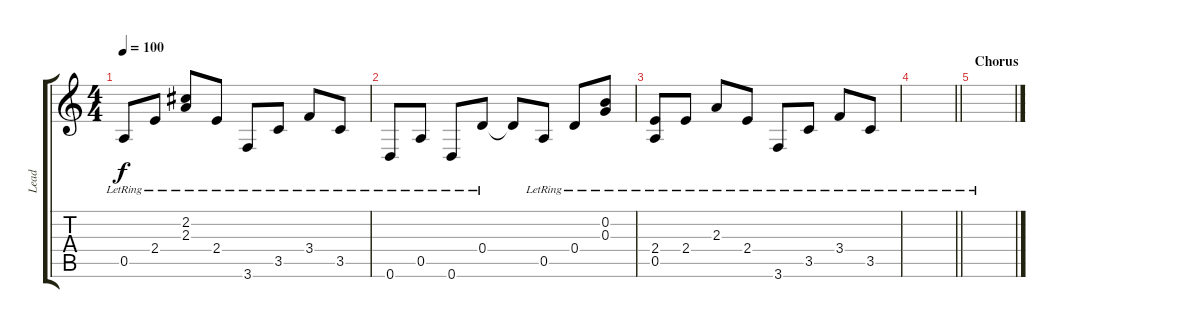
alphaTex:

\track ("Lead" "Lead") {instrument electricguitarclean}
\staff {score tabs}
\tuning (E4 B3 G3 D3 A2 D2) {hide}
\ts (4 4)
\tempo 100
\clef g2
\ks c
0.5{lr}.8{dy f} 2.4{lr}.8 (2.2{lr} 2.3{lr}).8 2.4{lr}.8 3.6{lr}.8 3.5{lr}.8 3.4{lr}.8 3.5{lr}.8 |
0.6{lr}.8 0.5{lr}.8 0.6{lr}.8 0.4{lr}.8 0.4{t}.8 0.5{lr}.8 0.4{lr}.8 (0.2{lr} 0.3{lr}).8 |
(2.4{lr} 0.5{lr}).8 2.4{lr}.8 2.3{lr}.8 2.4{lr}.8 3.6{lr}.8 3.5{lr}.8 3.4{lr}.8 3.5{lr}.8 |
\barLineRight lightlight
|
\section ("" "Chorus")
